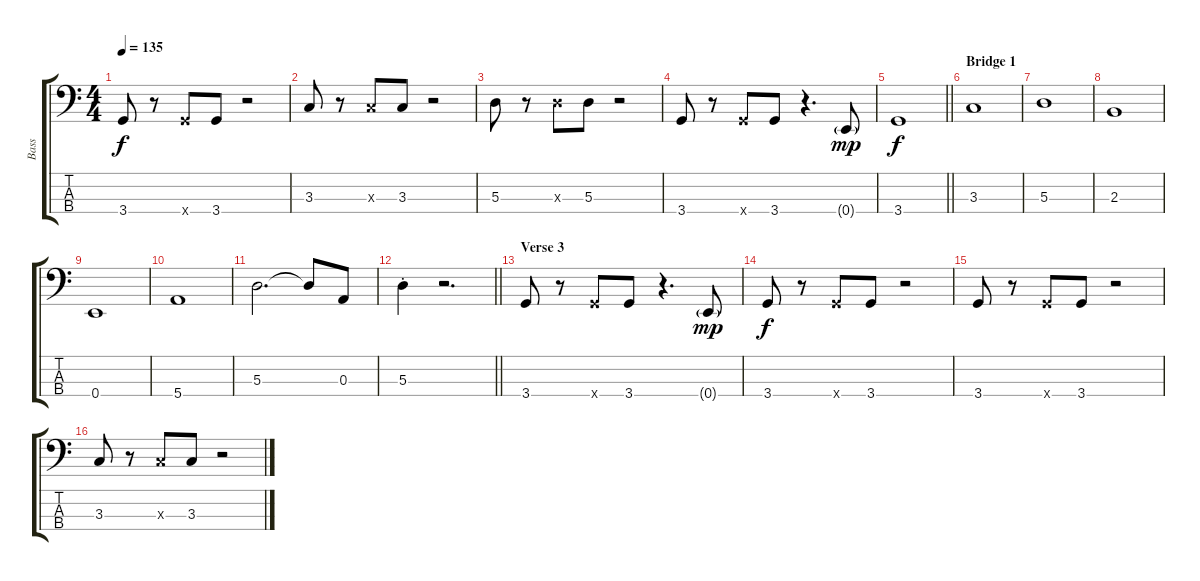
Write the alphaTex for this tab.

\track ("Bass" "Bass") {instrument electricbassfinger}
\staff {score tabs}
\tuning (G2 D2 A1 E1) {hide}
\ts (4 4)
\tempo 135
\clef f4
\ks c
3.4.8{dy f} r.8 3.4{x}.8 3.4.8 r.2 |
3.3.8 r.8 3.3{x}.8 3.3.8 r.2 |
5.3.8 r.8 5.3{x}.8 5.3.8 r.2 |
3.4.8 r.8 3.4{x}.8 3.4.8 r.4{d} 0.4{g}.8{dy mp} |
\barLineRight lightlight
3.4.1{dy f} |
\section ("" "Bridge 1")
3.3.1 |
5.3.1 |
2.3.1 |
0.4.1 |
5.4.1 |
5.3.2{d} 5.3{t}.8 0.3.8 |
\barLineRight lightlight
5.3{st}.4 r.2{d} |
\section ("" "Verse 3")
3.4.8 r.8 3.4{x}.8 3.4.8 r.4{d} 0.4{g}.8{dy mp} |
3.4.8{dy f} r.8 3.4{x}.8 3.4.8 r.2 |
3.4.8 r.8 3.4{x}.8 3.4.8 r.2 |
3.3.8 r.8 3.3{x}.8 3.3.8 r.2
